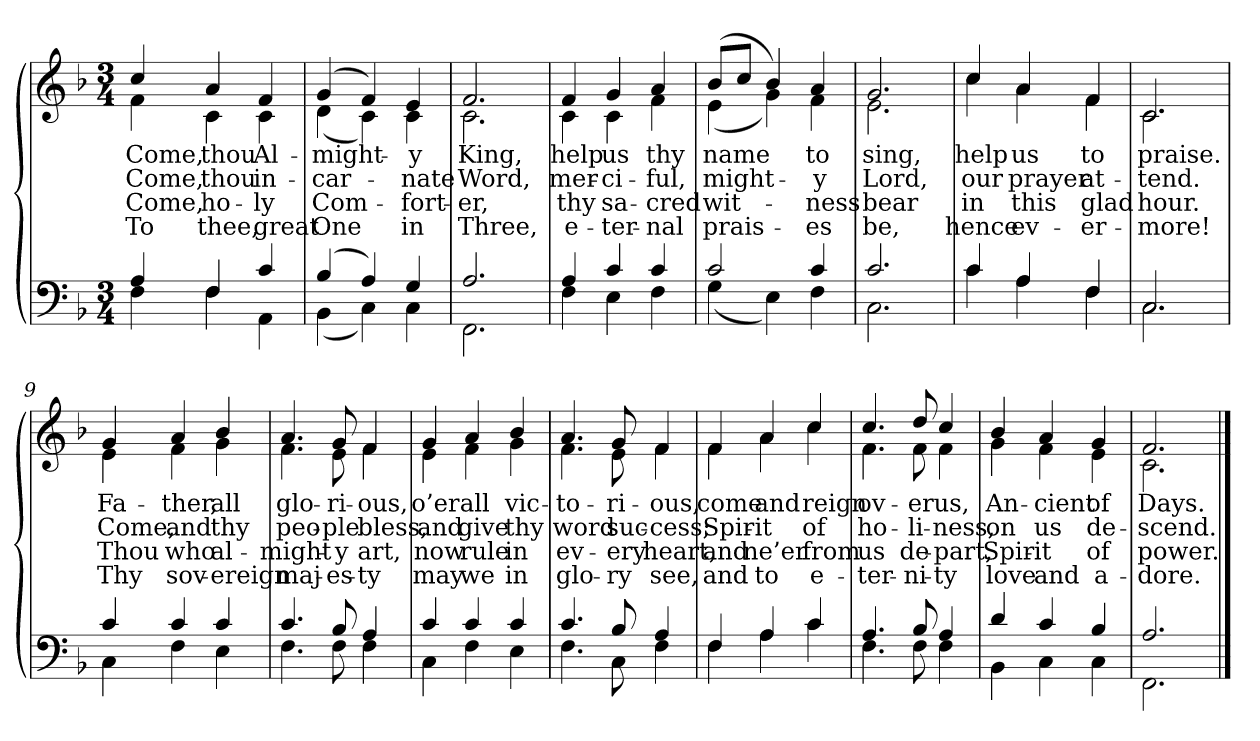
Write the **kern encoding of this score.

**kern	**kern	**text	**text	**text	**text
*part2	*part1	*part1	*part1	*part1	*part1
*staff2	*staff1	*staff1	*staff1	*staff1	*staff1
*clefF4	*clefG2	*	*	*	*
*k[b-]	*k[b-]	*	*	*	*
*M3/4	*M3/4	*	*	*	*
=1	=1	=1	=1	=1	=1
*^	*	*	*	*	*
!	!	!LO:TX:b:i:t=Verse	!	!	!	!
!	!	!	!LO:LY:b	!LO:LY:b	!LO:LY:b	!LO:LY:b
*	*	*^	*	*	*	*
4A/	4F\	4cc/	4f\	Come,	Come,	Come,	To
!	!	!	!	!LO:LY:b	!LO:LY:b	!LO:LY:b	!LO:LY:b
4F/	4F\	4a/	4c\	thou	thou	ho-	thee,
!	!	!	!	!LO:LY:b	!LO:LY:b	!LO:LY:b	!LO:LY:b
4c/	4AA\	4f/	4c\	Al-	in-	-ly	great
=2	=2	=2	=2	=2	=2	=2	=2
!	!	!	!	!LO:LY:b	!LO:LY:b	!LO:LY:b	!LO:LY:b
(>4B-/	(<4BB-\	(>4g/	(<4d\	-might-	-car-	Com-	One
4A/)	4C\)	4f/)	4c\)	.	.	.	.
!	!	!	!	!LO:LY:b	!LO:LY:b	!LO:LY:b	!LO:LY:b
4G/	4C\	4e/	4c\	-y	-nate	-fort-	in
=3	=3	=3	=3	=3	=3	=3	=3
!	!	!	!	!LO:LY:b	!LO:LY:b	!LO:LY:b	!LO:LY:b
2.A/	2.FF\	2.f/	2.c\	King,	Word,	-er,	Three,
!!LO:LB:g=z	!!
=4	=4	=4	=4	=4	=4	=4	=4
!	!	!	!	!LO:LY:b	!LO:LY:b	!LO:LY:b	!LO:LY:b
4A/	4F\	4f/	4c\	help	mer-	thy	e-
!	!	!	!	!LO:LY:b	!LO:LY:b	!LO:LY:b	!LO:LY:b
4c/	4E\	4g/	4c\	us	-ci-	sa-	-ter-
!	!	!	!	!LO:LY:b	!LO:LY:b	!LO:LY:b	!LO:LY:b
4c/	4F\	4a/	4f\	thy	-ful,	-cred	-nal
=5	=5	=5	=5	=5	=5	=5	=5
!	!	!	!	!LO:LY:b	!LO:LY:b	!LO:LY:b	!LO:LY:b
2c/	(<4G\	(>8b-/L	(<4e\	name	might-	wit-	prais-
.	.	8cc/J	.	.	.	.	.
.	4E\)	4b-/)	4g\)	.	.	.	.
!	!	!	!	!LO:LY:b	!LO:LY:b	!LO:LY:b	!LO:LY:b
4c/	4F\	4a/	4f\	to	-y	-ness	-es
=6	=6	=6	=6	=6	=6	=6	=6
!	!	!	!	!LO:LY:b	!LO:LY:b	!LO:LY:b	!LO:LY:b
2.c/	2.C\	2.g/	2.e\	sing,	Lord,	bear	be,
!!LO:LB:g=z	!!
=7	=7	=7	=7	=7	=7	=7	=7
!	!	!	!	!LO:LY:b	!LO:LY:b	!LO:LY:b	!LO:LY:b
4c/	4c\	4cc/	4cc\	help	our	in	hence
!	!	!	!	!LO:LY:b	!LO:LY:b	!LO:LY:b	!LO:LY:b
4A/	4A\	4a/	4a\	us	prayer	this	ev-
!	!	!	!	!LO:LY:b	!LO:LY:b	!LO:LY:b	!LO:LY:b
4F/	4F\	4f/	4f\	to	at-	glad	-er-
=8	=8	=8	=8	=8	=8	=8	=8
!	!	!	!	!LO:LY:b	!LO:LY:b	!LO:LY:b	!LO:LY:b
2.C/	2.C\	2.c/	2.c\	praise.	-tend.	hour.	-more!
!!LO:LB:g=z	!!
=9	=9	=9	=9	=9	=9	=9	=9
!	!	!	!	!LO:LY:b	!LO:LY:b	!LO:LY:b	!LO:LY:b
4c/	4C\	4g/	4e\	Fa-	Come,	Thou	Thy
!	!	!	!	!LO:LY:b	!LO:LY:b	!LO:LY:b	!LO:LY:b
4c/	4F\	4a/	4f\	-ther,	and	who	sov-
!	!	!	!	!LO:LY:b	!LO:LY:b	!LO:LY:b	!LO:LY:b
4c/	4E\	4b-/	4g\	all	thy	al-	-ereign
=10	=10	=10	=10	=10	=10	=10	=10
!	!	!	!	!LO:LY:b	!LO:LY:b	!LO:LY:b	!LO:LY:b
4.c/	4.F\	4.a/	4.f\	glo-	peo-	-might-	maj-
!	!	!	!	!LO:LY:b	!LO:LY:b	!LO:LY:b	!LO:LY:b
8B-/	8F\	8g/	8e\	-ri-	-ple	-y	-es-
!	!	!	!	!LO:LY:b	!LO:LY:b	!LO:LY:b	!LO:LY:b
4A/	4F\	4f/	4f\	-ous,	bless,	art,	-ty
!!LO:LB:g=z	!!
=11	=11	=11	=11	=11	=11	=11	=11
!	!	!	!	!LO:LY:b	!LO:LY:b	!LO:LY:b	!LO:LY:b
4c/	4C\	4g/	4e\	o’er	and	now	may
!	!	!	!	!LO:LY:b	!LO:LY:b	!LO:LY:b	!LO:LY:b
4c/	4F\	4a/	4f\	all	give	rule	we
!	!	!	!	!LO:LY:b	!LO:LY:b	!LO:LY:b	!LO:LY:b
4c/	4E\	4b-/	4g\	vic-	thy	in	in
=12	=12	=12	=12	=12	=12	=12	=12
!	!	!	!	!LO:LY:b	!LO:LY:b	!LO:LY:b	!LO:LY:b
4.c/	4.F\	4.a/	4.f\	-to-	word	ev-	glo-
!	!	!	!	!LO:LY:b	!LO:LY:b	!LO:LY:b	!LO:LY:b
8B-/	8C\	8g/	8e\	-ri-	suc-	-ery	-ry
!	!	!	!	!LO:LY:b	!LO:LY:b	!LO:LY:b	!LO:LY:b
4A/	4F\	4f/	4f\	-ous,	-cess;	heart,	see,
!!LO:LB:g=z	!!
=13	=13	=13	=13	=13	=13	=13	=13
!	!	!	!	!LO:LY:b	!LO:LY:b	!LO:LY:b	!LO:LY:b
4F/	4F\	4f/	4f\	come	Spir-	and	and
!	!	!	!	!LO:LY:b	!LO:LY:b	!LO:LY:b	!LO:LY:b
4A/	4A\	4a/	4a\	and	-it	ne’er	to
!	!	!	!	!LO:LY:b	!LO:LY:b	!LO:LY:b	!LO:LY:b
4c/	4c\	4cc/	4cc\	reign	of	from	e-
=14	=14	=14	=14	=14	=14	=14	=14
!	!	!	!	!LO:LY:b	!LO:LY:b	!LO:LY:b	!LO:LY:b
4.A/	4.F\	4.cc/	4.f\	ov-	ho-	us	-ter-
!	!	!	!	!LO:LY:b	!LO:LY:b	!LO:LY:b	!LO:LY:b
8B-/	8F\	8dd/	8f\	-er	-li-	de-	-ni-
!	!	!	!	!LO:LY:b	!LO:LY:b	!LO:LY:b	!LO:LY:b
4A/	4F\	4cc/	4f\	us,	-ness,	-part,	-ty
!!LO:LB:g=z	!!
=15	=15	=15	=15	=15	=15	=15	=15
!	!	!	!	!LO:LY:b	!LO:LY:b	!LO:LY:b	!LO:LY:b
4d/	4BB-\	4b-/	4g\	An-	on	Spir-	love
!	!	!	!	!LO:LY:b	!LO:LY:b	!LO:LY:b	!LO:LY:b
4c/	4C\	4a/	4f\	-cient	us	-it	and
!	!	!	!	!LO:LY:b	!LO:LY:b	!LO:LY:b	!LO:LY:b
4B-/	4C\	4g/	4e\	of	de-	of	a-
=16	=16	=16	=16	=16	=16	=16	=16
!	!	!	!	!LO:LY:b	!LO:LY:b	!LO:LY:b	!LO:LY:b
2.A/	2.FF\	2.f/	2.c\	Days.	-scend.	power.	-dore.
*v	*v	*	*	*	*	*	*
*	*v	*v	*	*	*	*
==	==	==	==	==	==
*-	*-	*-	*-	*-	*-
